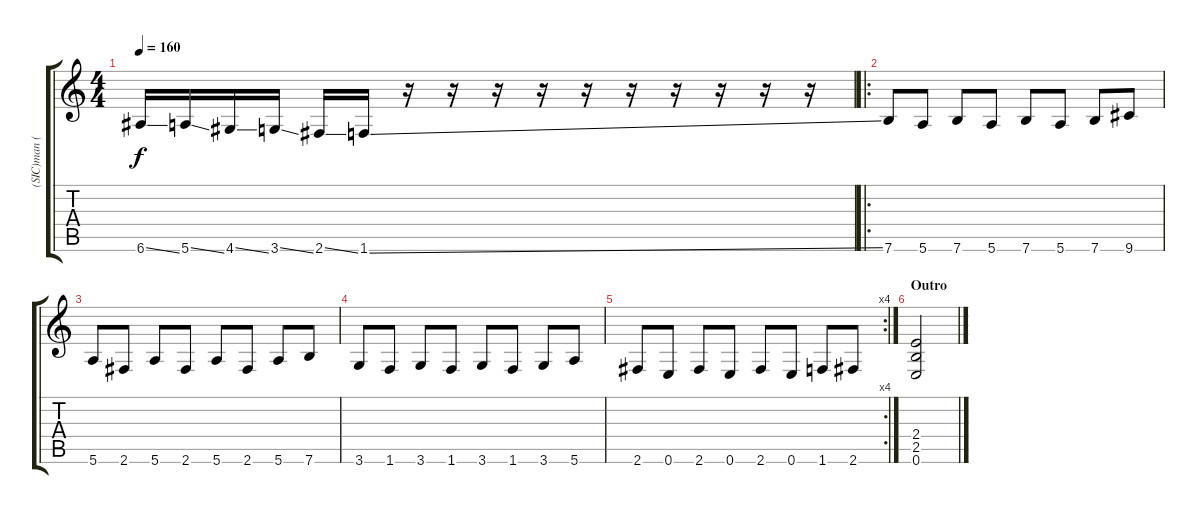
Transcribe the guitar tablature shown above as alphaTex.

\track ("(SIC)man (Kim/RYTHM)" "(SIC)man (") {instrument distortionguitar}
\staff {score tabs}
\tuning (E4 B3 G3 D3 A2 E2) {hide}
\ts (4 4)
\tempo 160
\clef g2
\ks c
6.6{ss}.16{dy f} 5.6{ss}.16 4.6{ss}.16 3.6{ss}.16 2.6{ss}.16 1.6{ss}.16 r.16 r.16 r.16 r.16 r.16 r.16 r.16 r.16 r.16 r.16 |
\ro
7.6.8 5.6.8 7.6.8 5.6.8 7.6.8 5.6.8 7.6.8 9.6.8 |
5.6.8 2.6.8 5.6.8 2.6.8 5.6.8 2.6.8 5.6.8 7.6.8 |
3.6.8 1.6.8 3.6.8 1.6.8 3.6.8 1.6.8 3.6.8 5.6.8 |
\rc 4
2.6.8 0.6.8 2.6.8 0.6.8 2.6.8 0.6.8 1.6.8 2.6.8 |
\section ("" "Outro")
(2.4 2.5 0.6).2
